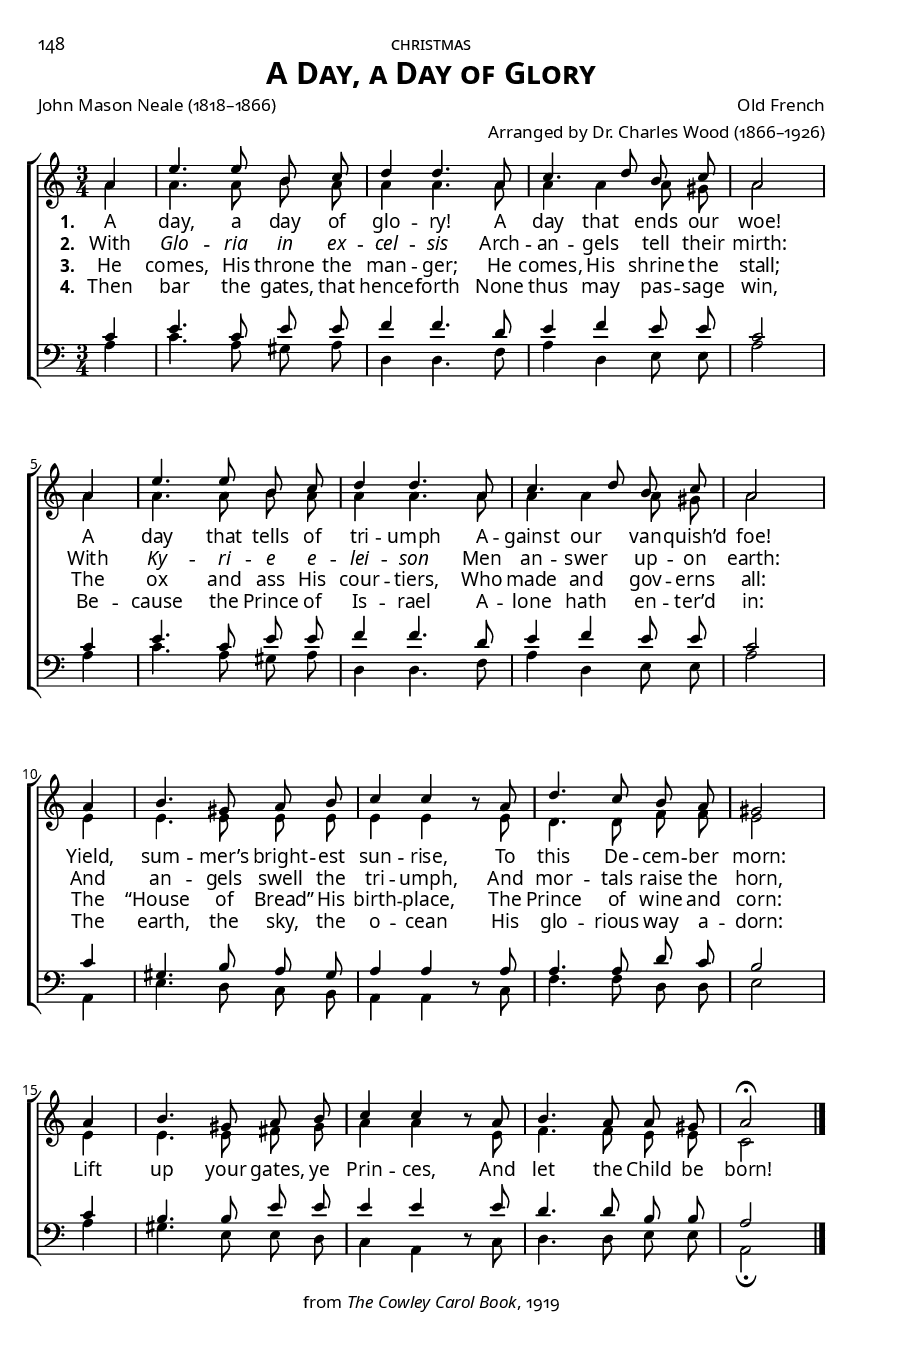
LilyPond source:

\version "2.14.2"
\include "util.ly"
\header {
  title = \markup{\override #'(font-name . "Garamond Premier Pro Semibold"){ \abs-fontsize #15 \smallCapsOldStyle"A Day, a Day of Glory"}}
  poet = \markup\oldStyleNum"John Mason Neale (1818–1866)"
  composer = \markup\oldStyleNum"Old French"
  arranger = \markup\oldStyleNum"Arranged by Dr. Charles Wood (1866–1926)"
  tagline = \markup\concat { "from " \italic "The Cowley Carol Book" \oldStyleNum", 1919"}
}
\paper {
  %print-all-headers = ##t
  paper-height = 9\in
  paper-width = 6\in
  indent = 0\in
  %system-system-spacing = #'((basic-distance . 10) (padding . 0))
  %system-system-spacing =
  %  #'((basic-distance . 0)
  %     (minimum-distance . 0)
  %     (padding . -0.35)
  %     (stretchability . 100))
  ragged-last-bottom = ##f
  ragged-bottom = ##f
  two-sided = ##t
  inner-margin = 0.5\in
  outer-margin = 0.25\in
  top-margin = 0.25\in
  bottom-margin = 0.25\in
  first-page-number = #148
  print-first-page-number = ##t
  headerLine = \markup{\override #'(font-name . "Garamond Premier Pro") \smallCapsOldStyle"christmas"}
  oddHeaderMarkup = \markup\fill-line{
     \override #'(font-name . "Garamond Premier Pro")\abs-fontsize #8.5
     \combine 
        \fill-line{"" \on-the-fly #print-page-number-check-first
        \oldStylePageNum""
        }
        \fill-line{\headerLine}
  }
  evenHeaderMarkup = \markup {
     \override #'(font-name . "Garamond Premier Pro")\abs-fontsize #8.5
     \combine
        \on-the-fly #print-page-number-check-first
        \oldStylePageNum""
        \fill-line{\headerLine}
  }
}
#(set-global-staff-size 15) \paper{ #(define fonts (make-pango-font-tree "GoudyOlSt BT" "Garamond Premier Pro" "Garamond Premier Pro" (/ 15 20))) }
global = {
  \key c \major
  \time 3/4
  \autoBeamOff
}

sopMusic = \relative c' {
  \partial 4 a'4 |
  e'4. e8 b c |
  d4 d4. a8 |
  c4. d8 b c |
  \partial 2 a2 | \break
  
  \partial 4 a4 |
  e'4. e8 b c |
  d4 d4. a8 |
  c4. d8 b c |
  \partial 2 a2 | \break
  
  \partial 4 a4 |
  b4. gis8 a b |
  c4 c b8\rest a |
  d4. c8 b a | 
  
  \partial 2 gis2 | \break
  \partial 4 a4 |
  b4. gis8 a b |
  c4 c b8\rest a |
  b4. a8 a gis |
  \partial 2 a2\fermata \bar "|."
}
sopWords = \lyricmode {
  
}

altoMusic = \relative c'' {
  a4 |
  a4. a8 b a |
  a4 a4. a8 |
  a4 a a8 gis |
  a2
  
  a4 |
  a4. a8 b a |
  a4 a4. a8 |
  a4 a a8 gis |
  a2 |
  
  e4 |
  e4. e8 e e |
  e4 e s8 e |
  d4. d8 f f |
  
  e2 e4 |
  e4. e8 fis gis |
  a4 a s8 e |
  f4. f8 e e |
  c2 \bar "|."
}
altoWords = \lyricmode {
  \dropLyricsV
  \set stanza = #"1. "
  A day, a day of glo -- ry!
    A day that ends our woe!
  A day that tells of tri -- umph
    A -- gainst our van -- quish’d foe!
  Yield, sum -- mer’s bright -- est sun -- rise,
    To this De -- cem -- ber morn:
  Lift up your gates, ye Prin -- ces,
    And let the Child be born!
}
altoWordsII = \lyricmode {
  \dropLyricsV
  \set stanza = #"2. "
  With \markup\italic Glo -- \markup\italic ria \markup\italic in \markup\italic ex -- \markup\italic cel -- \markup\italic sis
    Arch -- an -- gels tell their mirth:
  With \markup\italic Ky -- \markup\italic ri -- \markup\italic e \markup\italic e -- \markup\italic lei -- \markup\italic son
    Men an -- swer up -- on earth:
  And an -- gels swell the tri -- umph,
    And mor -- tals raise the horn,
  
}
altoWordsIII = \lyricmode {
  \dropLyricsV
  \set stanza = #"3. "
  He comes, His throne the man -- ger;
    He comes, His shrine the stall;
  The ox and ass His cour -- tiers,
    Who made and gov -- erns all:
  The “House of Bread” His birth -- place,
    The Prince of wine and corn:
}
altoWordsIV = \lyricmode {
  \dropLyricsV
  \set stanza = #"4. "
  Then bar the gates, that hence -- forth
    None thus may pas -- sage win,
  Be -- cause the Prince of Is -- rael
    A -- lone hath en -- ter’d in:
  The earth, the sky, the o -- cean
    His glo -- rious way a -- dorn:
}
altoWordsV = \lyricmode {
  \set stanza = #"5. "
  \set ignoreMelismata = ##t
}
altoWordsVI = \lyricmode {
  \set stanza = #"6. "
  \set ignoreMelismata = ##t
}
tenorMusic = \relative c' {
  c4 |
  e4. c8 e e |
  f4 f4. d8 |
  e4 f e8 e |
  c2
  
  c4 |
  e4. c8 e e |
  f4 f4. d8 |
  e4 f e8 e |
  c2
  
  c4 |
  gis4. b8 a gis |
  a4 a s8 a |
  a4. a8 d c |
  
  b2 c4 |
  b4. b8 e e |
  e4 e s8 e |
  d4. d8 b b |
  a2 \bar "|."
}
tenorWords = \lyricmode {

}

bassMusic = \relative c' {
  a4 |
  c4. a8 gis a |
  d,4 d4. f8 |
  a4 d, e8 e |
  a2
  
  a4 |
  c4. a8 gis a |
  d,4 d4. f8 |
  a4 d, e8 e |
  a2
  
  a,4 |
  e'4. d8 c b |
  a4 a d8\rest c |
  f4. f8 d d |
  
  e2 a4 |
  gis4. e8 e d |
  c4 a d8\rest c |
  d4. d8 e e |
  a,2\fermata \bar "|."
}
bassWords = \lyricmode {

}

pianoRH = \relative c' {
  
}
pianoLH = \relative c' {
  
}

\score {
  <<
   \new ChoirStaff <<
    \new Staff = women <<
      \new Voice = "sopranos" { \voiceOne << \global \sopMusic >> }
      \new Voice = "altos" { \voiceTwo << \global \altoMusic >> }
    >>
   \new Staff = men <<
      \clef bass
      \new Voice = "tenors" { \voiceOne << \global \tenorMusic >> }
      \new Voice = "basses" { \voiceTwo << \global \bassMusic >> }
    >>
    \new Lyrics \with { alignAboveContext = #"women" \override VerticalAxisGroup #'nonstaff-relatedstaff-spacing = #'((basic-distance . 1))} \lyricsto "sopranos" \sopWords
    \new Lyrics = "altosVI"  \with { alignBelowContext = #"women" } \lyricsto "tenors" \altoWordsVI
    \new Lyrics = "altosV"  \with { alignBelowContext = #"women" } \lyricsto "tenors" \altoWordsV
    \new Lyrics = "altosIV"  \with { alignBelowContext = #"women" } \lyricsto "tenors" \altoWordsIV
    \new Lyrics = "altosIII"  \with { alignBelowContext = #"women" } \lyricsto "tenors" \altoWordsIII
    \new Lyrics = "altosII"  \with { alignBelowContext = #"women" } \lyricsto "tenors" \altoWordsII
    \new Lyrics = "altos"  \with { alignBelowContext = #"women" \override VerticalAxisGroup #'nonstaff-relatedstaff-spacing = #'((basic-distance . 1))} \lyricsto "tenors" \altoWords
    \new Lyrics \with { alignAboveContext = #"men" \override VerticalAxisGroup #'nonstaff-relatedstaff-spacing = #'((basic-distance . 1)) } \lyricsto "tenors" \tenorWords
    \new Lyrics \with { alignBelowContext = #"men" \override VerticalAxisGroup #'nonstaff-relatedstaff-spacing = #'((basic-distance . 1)) } \lyricsto "basses" \bassWords
  >>
%    \new PianoStaff << \new Staff { \new Voice { \pianoRH } } \new Staff { \clef "bass" \pianoLH } >>
  >>
  \layout {
    \context {
      \Score
      %\override SpacingSpanner #'base-shortest-duration = #(ly:make-moment 1 8)
      %\override SpacingSpanner #'common-shortest-duration = #(ly:make-moment 1 4)
    }
    \context {
      % Remove all empty staves
      % \Staff \RemoveEmptyStaves \override VerticalAxisGroup #'remove-first = ##t
    }
    \context {
      \Lyrics
      \override LyricText #'X-offset = #center-on-word
    }
  }
}

